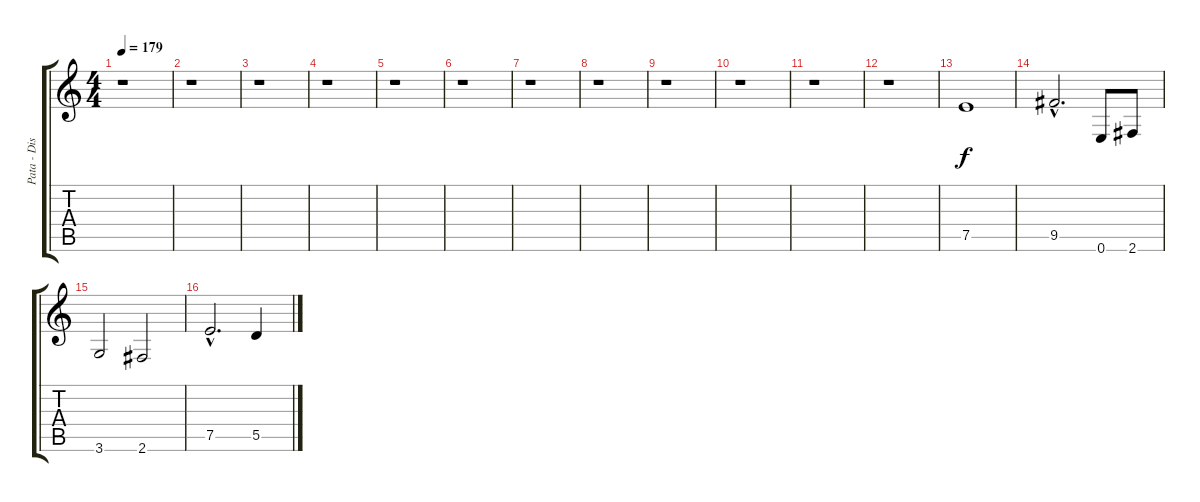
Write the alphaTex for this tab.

\track ("Pata - Distorsion" "Pata - Dis") {instrument distortionguitar}
\staff {score tabs}
\tuning (E4 B3 G3 D3 A2 E2) {hide}
\ts (4 4)
\tempo 179
\clef g2
\ks c
r.1{dy f} |
r.1 |
r.1 |
r.1 |
r.1 |
r.1 |
r.1 |
r.1 |
r.1 |
r.1 |
r.1 |
r.1 |
7.5.1 |
9.5{hac}.2{d} 0.6.8 2.6.8 |
3.6.2 2.6.2 |
7.5{hac}.2{d} 5.5.4
